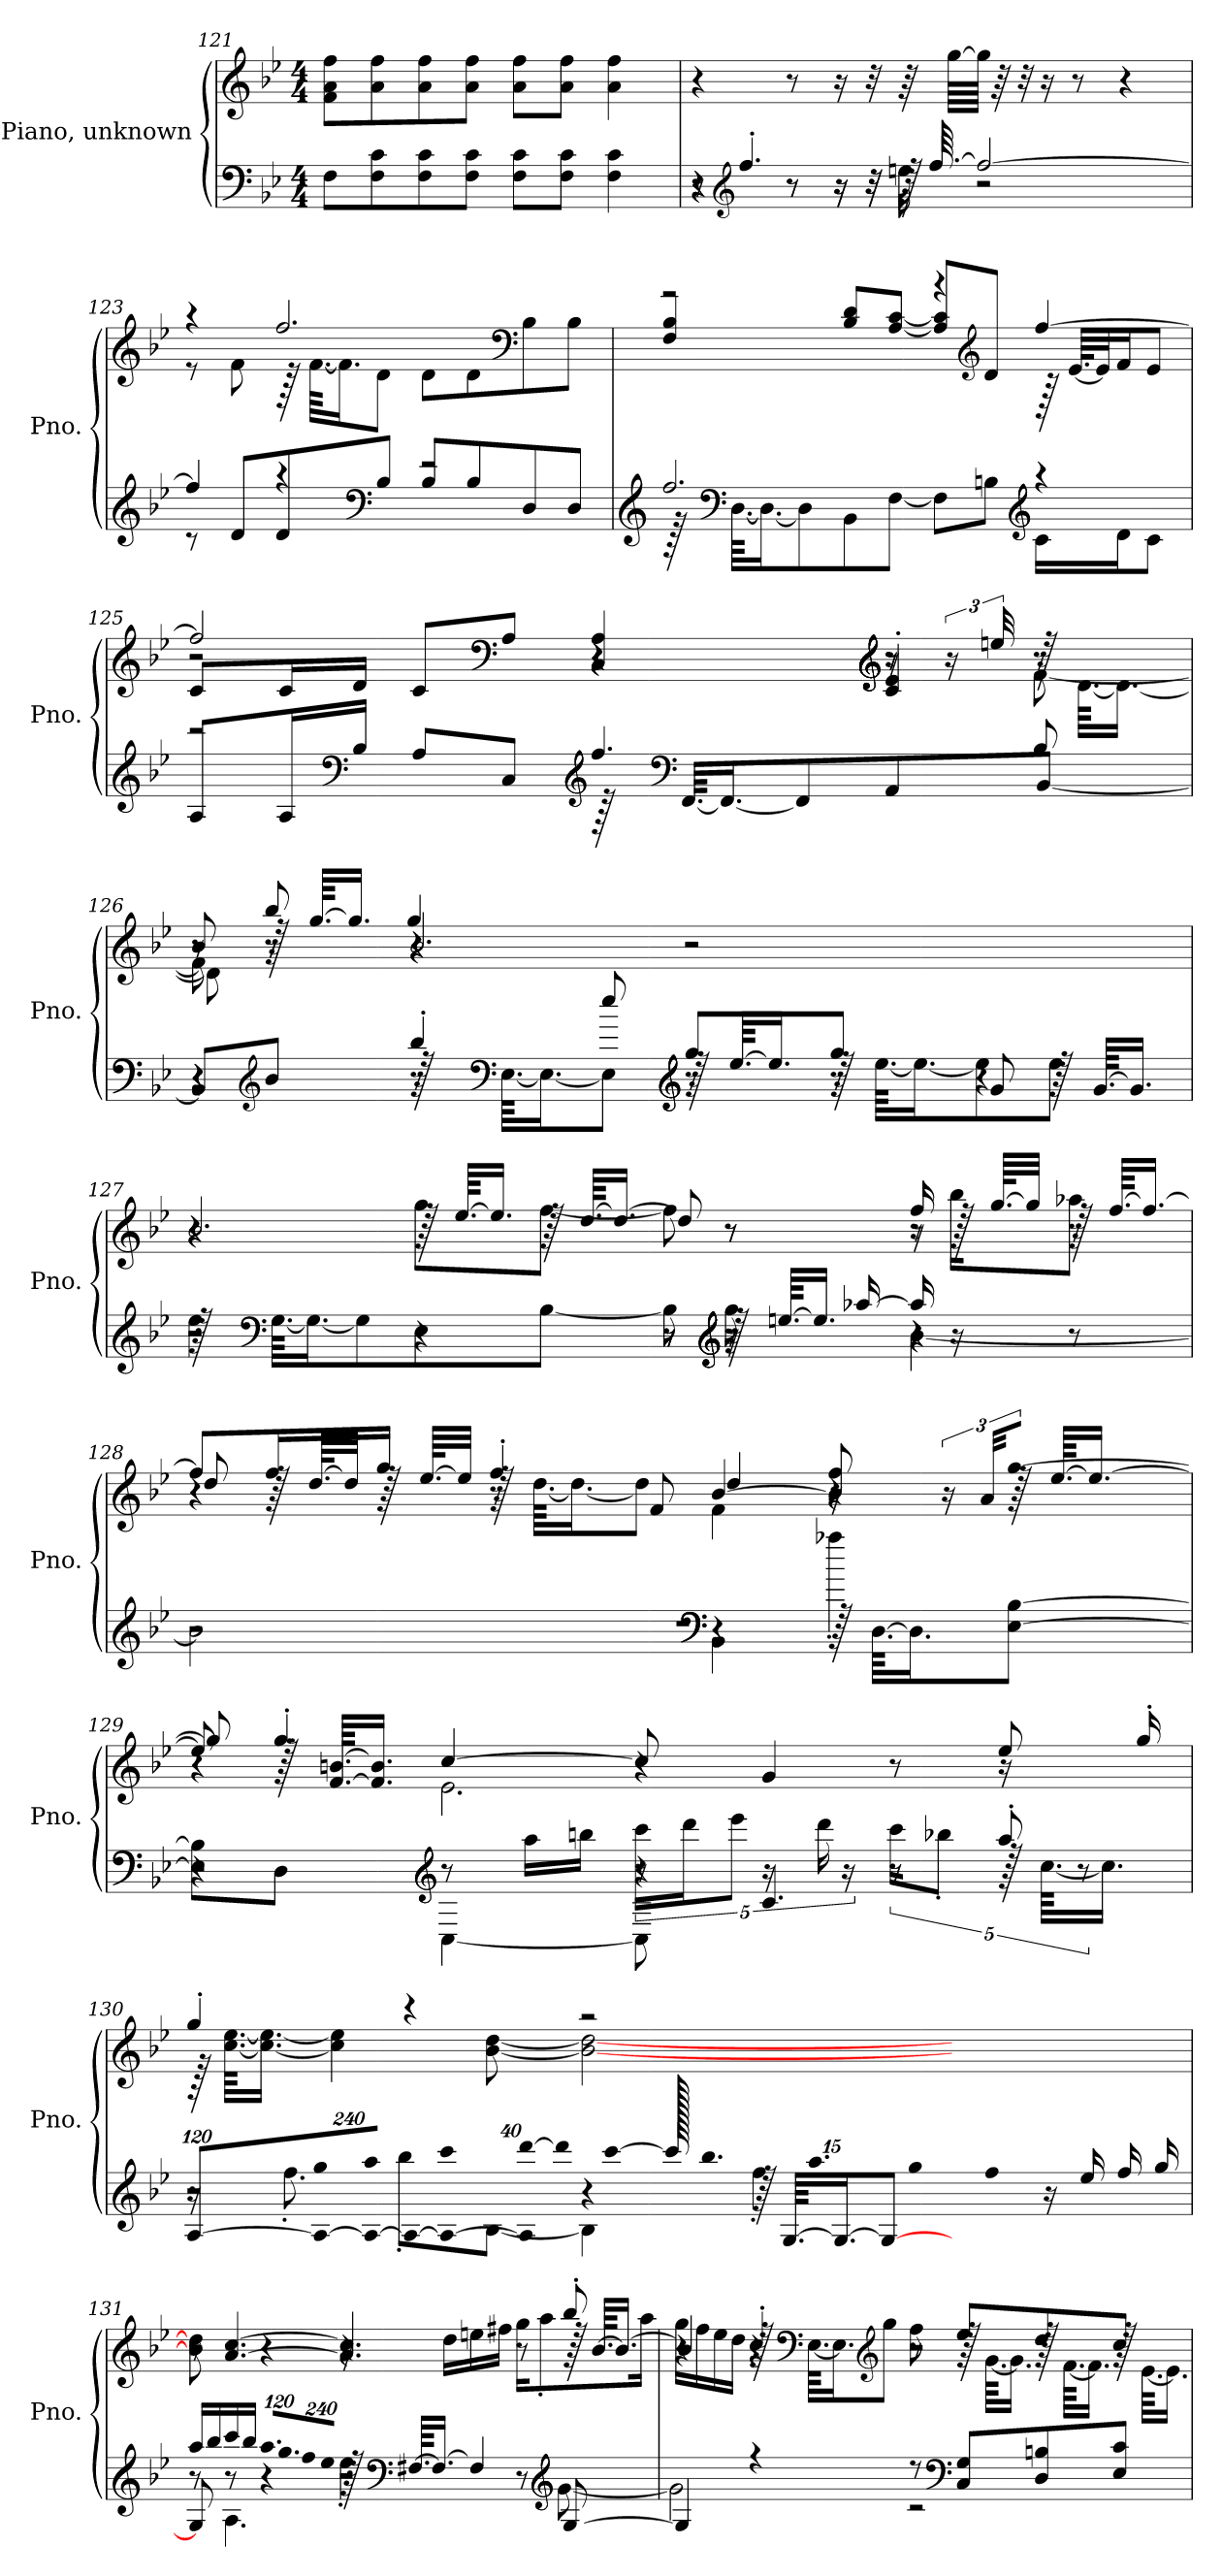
**kern	**kern
*part1	*part1
*staff2	*staff1
*I"Piano, unknown	*
*I'Pno.	*
*clefF4	*clefG2
*k[b-e-]	*k[b-e-]
*M4/4	*M4/4
=121	=121
8F\L	8f\ 8a\ 8ff\L
8F\ 8c\	8a\ 8ff\
8F\ 8c\	8a\ 8ff\
8F\ 8c\J	8a\ 8ff\J
8F\ 8c\L	8a\ 8ff\L
8F\ 8c\J	8a\ 8ff\J
4F\ 4c\	4a\ 4ff\
!!LO:LB:g=z
=122	=122
*^	*
*	*^	*
4r	4r	8r	4r
*clefG2	*	*	*
.	.	4.ff'/	.
8r	8r	.	8r
16r	16r	.	16r
32r	32r	.	32r
128r	32een\	.	64r
[64.ff/	.	.	.
.	.	.	[64gg\LLLL
2ff/_	2r	2r	64gg\JJJJ]
.	.	.	64r
.	.	.	32r
.	.	.	16r
.	.	.	8r
.	.	.	4r
*	*v	*v	*
=123	=123	=123
*	*	*^
4ff/]	8r	4r	8r
.	8d/L	.	8f\
4r	8d/	2.ff/	128r
.	.	.	[64.f\KKLL
.	.	.	16.f\J]
*clefF4	*	*	*
.	8B-/J	.	8d\J
2r	8B-/L	.	8d\L
.	8B-/	.	8d\
*	*	*clefF4	*
.	8D/	.	8B-\
.	8D/J	.	8B-\J
!!LO:PB:g=z	!!
=124	=124	=124	=124
*clefG2	*	*	*
2.ff/	128r	2r	4F/ 4B-/
*clefF4	*	*	*
.	[64.D\KKLL	.	.
.	16.D\J_	.	.
.	8D\]	.	.
.	8BB-\	.	8B-/ 8d/L
.	[8F\J	.	[8A/ [8c/J
.	8F\L]	4r	8A/] 8c/]L
*	*	*clefG2	*
.	8Bn\J	.	8d/J
*clefG2	*	*	*
4r	16c\LL	[4ff/	128r
.	.	.	[64.e-/KLLL
.	.	.	32e-/J]
.	16d\J	.	16f/J
.	8c\J	.	8e-/J
!!LO:LB:g=z
=125	=125	=125	=125
*	*	*^	*^
2r	8A/L	2ff/]	2r	8c/L	2r
.	16A/L	.	.	16c/L	.
*clefF4	*	*	*	*	*
.	16B-/JJ	.	.	16d/JJ	.
.	8A/L	.	.	8c/L	.
*	*	*clefF4	*	*	*
.	8C/J	.	.	8A/J	.
*clefG2	*	*	*	*	*
4.ff/	128r	4r	4r	4C/ 4A/	4r
*clefF4	*	*	*	*	*
.	[64.FF/KKLL	.	.	.	.
.	16.FF/J_	.	.	.	.
.	8FF/]	.	.	.	.
*	*	*clefG2	*	*	*
.	8AA/	4c/' 4e-/'	8r	16r	8r
.	.	.	.	24r	.
.	.	.	.	48een/	.
8B-/	[8BB-/J	.	[8f\	8r	128r
.	.	.	.	.	[64.d\KKLL
.	.	.	.	.	16.d\JJ_
!!LO:LB:g=z	!!	!!	!!
=126	=126	=126	=126	=126	=126
*	*^	*	*	*	*
4r	4r	8BB-/L]	8r	8f\]	8b-/	8d\]
*clefG2	*	*	*	*	*	*
.	.	8b-/J	8bb-/	8r	128r	8r
.	.	.	.	.	[64.gg/KKLL	.
.	.	.	.	.	16.gg/JJ]	.
4bb-'/	128r	8r	2.b-/	4r	4gg/	4r
*clefF4	*	*	*	*	*	*
.	[64.E-\KKLL	.	.	.	.	.
.	16.E-\J_	.	.	.	.	.
.	8E-\J]	8ee-/	.	.	.	.
*clefG2	*	*	*	*	*	*
8gg/L	8r	128r	.	2r	2r	2r
.	.	[64.ee-/KKLL	.	.	.	.
.	.	16.ee-/JJ]	.	.	.	.
8gg/J	128r	8r	.	.	.	.
.	[64.ee-\KKLL	.	.	.	.	.
.	16.ee-\J_	.	.	.	.	.
4r	8ee-\]	8g/	.	.	.	.
.	8ee-\J	128r	.	.	.	.
.	.	[64.g/KKLL	.	.	.	.
.	.	16.g/JJ]	.	.	.	.
*	*	*	*	*	*v	*v
!!LO:LB:g=z
=127	=127	=127	=127	=127	=127
*	*	*^	*	*	*
2r	4ee-\	2r	128r	2.b-/	4r	4r
*clefF4	*	*	*	*	*	*
.	.	.	[64.G\KKLL	.	.	.
.	.	.	16.G\J_	.	.	.
.	.	.	8G\]	.	.	.
.	4r	.	8E-\	.	8gg\L	128r
.	.	.	.	.	.	[64.ee-/KKLL
.	.	.	.	.	.	16.ee-/JJ]
.	.	.	[8B-\J	.	[8ff\J	128r
.	.	.	.	.	.	[64.dd/KKLL
.	.	.	.	.	.	16.dd/JJ_
8r	8r	8r	8B-\]	.	8ff\]	8dd/]
*clefG2	*	*	*	*	*	*
16r	8gg\	128r	8r	.	8r	8r
.	.	[64.een/KKLL	.	.	.	.
.	.	16.ee/JJ]	.	.	.	.
[16aa-X/	.	.	.	.	.	.
16aa-/]	4r	4r	[4b-\	8r	16r	16ff/
16r	.	.	.	.	16bb-\KL	128r
.	.	.	.	.	.	[64.gg/KLLL
.	.	.	.	.	.	32gg/JJJ]
8r	.	.	.	128r	8aa-X\J	8r
.	.	.	.	[64.ff/KKLL	.	.
.	.	.	.	16.ff/JJ_	.	.
*	*	*v	*v	*	*	*
!!LO:LB:g=z	!!	!!
=128	=128	=128	=128	=128	=128
1r	2r	2b-\]	8ff/L]	4r	8dd/
.	.	.	16ff/L	.	128r
.	.	.	.	.	[64.dd/KLLL
.	.	.	.	.	32dd/JJJ]
.	.	.	16gg/JJ	.	128r
.	.	.	.	.	[64.ee-/KLLL
.	.	.	.	.	32ee-/JJJ]
.	.	.	4ff'/	128r	8r
.	.	.	.	[64.dd\KKLL	.
.	.	.	.	16.dd\J_	.
.	.	.	.	8dd\J]	8f/
*clefF4	*	*	*	*	*
.	4r	4BB-\	[4b-/	4f\	4dd/
.	4aa-X'\	128r	8b-/] 8ff/	4r	16r
.	.	[64.D\KKLL	.	.	.
.	.	16.D\J]	.	.	.
.	.	.	.	.	24r
.	.	.	.	.	48a/KKL
.	.	[8E-\ [8B-\J	128r	.	[8gg/J
.	.	.	[64.ee-/KKLL	.	.
.	.	.	16.ee-/JJ_	.	.
!!LO:LB:g=z	!!	!!
=129	=129	=129	=129	=129	=129
*	*	*^	*	*	*
2r	4r	2r	8E-\] 8B-\]L	8ee-/]	4r	8gg/]
.	.	.	8D\J	4.gg'/	.	128r
.	.	.	.	.	.	[64.f/ [64.bn/KKLL
.	.	.	.	.	.	16.f/] 16.b/]JJ
*clefG2	*	*	*	*	*	*
.	[4C\	.	8r	.	2.e-\	[4cc/
.	.	.	16aa\LL	.	.	.
.	.	.	16bbn\JJ	.	.	.
4r	8C\]	8r	20ccc\LL	4r	.	8cc/]
.	.	.	20ddd\J	.	.	.
.	.	.	10eee-\J	.	.	.
.	16r	4.c/	.	.	.	4g/
.	16ddd\	.	.	.	.	.
.	.	.	20r	.	.	.
8r	8r	.	20ccc\KL	8r	.	.
.	.	.	10bb-X'\J	.	.	.
8aa'/	128r	.	.	8ee-/	.	16r
.	[64.cc\KKLL	.	.	.	.	.
.	.	.	10r	.	.	.
.	16.cc\JJ]	.	.	.	.	.
.	.	.	.	.	.	16gg'/
*v	*v	*v	*v	*	*	*
*	*v	*v	*v
!!LO:PB:g=z
=130	=130
*Xbrackettup	*
*	*^
*	*	*^
!LO:N:vis=16.	!	!	!
*^	*	*	*
*	*^	*	*v	*v
[960%103A/LL	16r	2r	4gg'/	128r
.	.	.	.	[64.cc\ [64.ee-\KKLL
.	.	.	.	16.cc\_ 16.ee-\_JJ
.	8.ff'\	.	.	.
!LO:N:vis=16	!	!	!	!
1920%137A/_ 1920%137gg/	.	.	.	.
.	.	.	.	4cc\] 4ee-\]
!LO:N:vis=16	!	!	!	!
1920%137A/_ 1920%137aa/JJ	.	.	.	.
!LO:N:vis=32	!	!	!	!
640%23A/KLL_	8bb-'\L	.	4r	.
!LO:N:vis=16	!	!	!	!
1920%137A/_ 1920%137ccc/	.	.	.	.
!LO:N:vis=32	!	!	!	!
640%23A/] [640%23ddd/L	.	.	.	.
.	[8B-\J	.	.	[8b-\ [8dd\
!LO:N:vis=32	!	!	!	!
640%23ddd/J]	.	.	.	.
[240%17ccc/J	.	.	.	.
1920ccc/]	4B-\]	4r	2r	2b-\_ 2dd\_
!LO:N:vis=32.	!	!	!	!
1920%103bb-/LLL	.	.	.	.
!LO:N:vis=32.	!	!	!	!
1920%103aa/J	.	.	.	.
!LO:N:vis=16	!	!	!	!
1920%137gg/	.	.	.	.
!LO:N:vis=16	!	!	!	!
1920%137ff/JJ	.	.	.	.
.	4ff'\	128r	.	.
16r	.	.	.	.
.	.	[64.G/KKLL	.	.
.	.	16.G/J_	.	.
16ee-/LL	.	.	.	.
.	.	8G/J_	.	.
16ff/	.	.	.	.
16gg/JJ	.	.	.	.
.	1920ryy	1920ryy	1920ryy	1920ryy
!!LO:LB:g=z
=131	=131	=131	=131	=131
*	*	*	*	*^
16aa/LL	8r	8G/]	8r	8b-\] 8dd\]	2r
16bb-/	.	.	.	.	.
16ccc/	4.A\	8r	[4.a/ [4.cc/	8r	.
16bb-/JJ	.	.	.	.	.
!LO:N:vis=32.	!	!	!	!	!
1920%103aa/LLL	.	4r	.	4r	.
!LO:N:vis=32.	!	!	!	!	!
1920%103gg/J	.	.	.	.	.
!LO:N:vis=16	!	!	!	!	!
1920%137ff/	.	.	.	.	.
!LO:N:vis=16	!	!	!	!	!
1920%137ee-/JJ	.	.	.	.	.
128r	4ee-'\	2r	4.a/] 4.cc/]	16r	4r
*clefF4	*	*	*	*	*
[64.F#X/KKLL	.	.	.	.	.
16.F#/JJ_	.	.	.	.	.
.	.	.	.	16dd\LL	.
4F#/]	.	.	.	16een\	.
.	.	.	.	16ff#X\JJ	.
.	8r	.	.	16gg\KL	8r
.	.	.	.	8aa'\	.
*clefG2	*	*	*	*	*
[8G/	[8g\	.	8bb-'/	.	128r
.	.	.	.	.	[64.b-/KKLL
.	.	.	.	.	16.b-/JJ_
.	.	.	.	16aa\Jk	.
*	*v	*v	*	*	*
!!LO:LB:g=z	!!	!!
=132	=132	=132	=132	=132
4G/]	2g\]	4r	16gg\LL	4b-/]
.	.	.	16ff\	.
.	.	.	16ee-\	.
.	.	.	16dd\JJ	.
4r	.	4cc'/	128r	4r
*	*	*clefF4	*	*
.	.	.	[64.E-\KKLL	.
.	.	.	16.E-\J]	.
*	*	*clefG2	*	*
.	.	.	8gg\J	.
8r	2r	8r	8ff\	2r
*clefF4	*	*	*	*
8C/ 8G/L	.	8ee-/L	128r	.
.	.	.	[64.g\KKLL	.
.	.	.	16.g\JJ]	.
8D/ 8Bn/	.	8dd/	128r	.
.	.	.	[64.f\KKLL	.
.	.	.	16.f\JJ]	.
8E-/ 8c/J	.	8cc/J	128r	.
.	.	.	[64.e-\KKLL	.
.	.	.	16.e-\JJ]	.
*v	*v	*	*	*
*	*v	*v	*v
=	=
*-	*-
